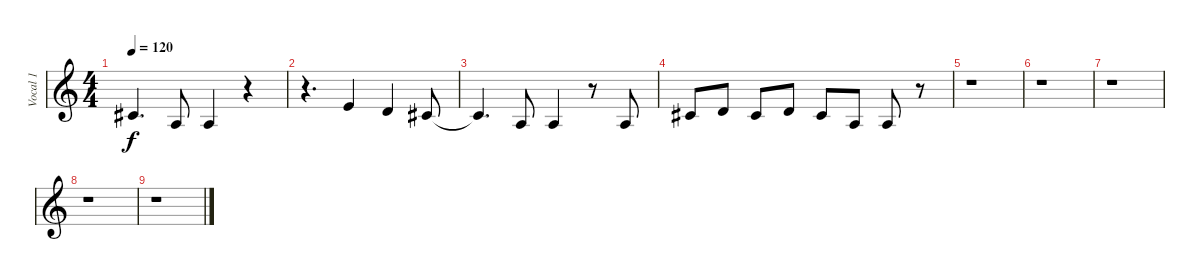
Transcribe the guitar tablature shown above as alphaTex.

\track ("Vocal 1" "Vocal 1") {instrument lead2sawtooth}
\staff {score}
\tuning (E4 B3 G3 D3 A2 E2) {hide}
\ts (4 4)
\tempo 120
\clef g2
\ks c
2.2{t}.4{d dy f} 2.3.8 2.3.4 r.4 |
r.4{d} 0.1.4 3.2.4 2.2.8 |
2.2{t}.4{d} 2.3.8 2.3.4 r.8 2.3.8 |
2.2.8 3.2.8 2.2.8 3.2.8 2.2.8 2.3.8 2.3.8 r.8 |
r.1 |
r.1 |
r.1 |
r.1 |
r.1
